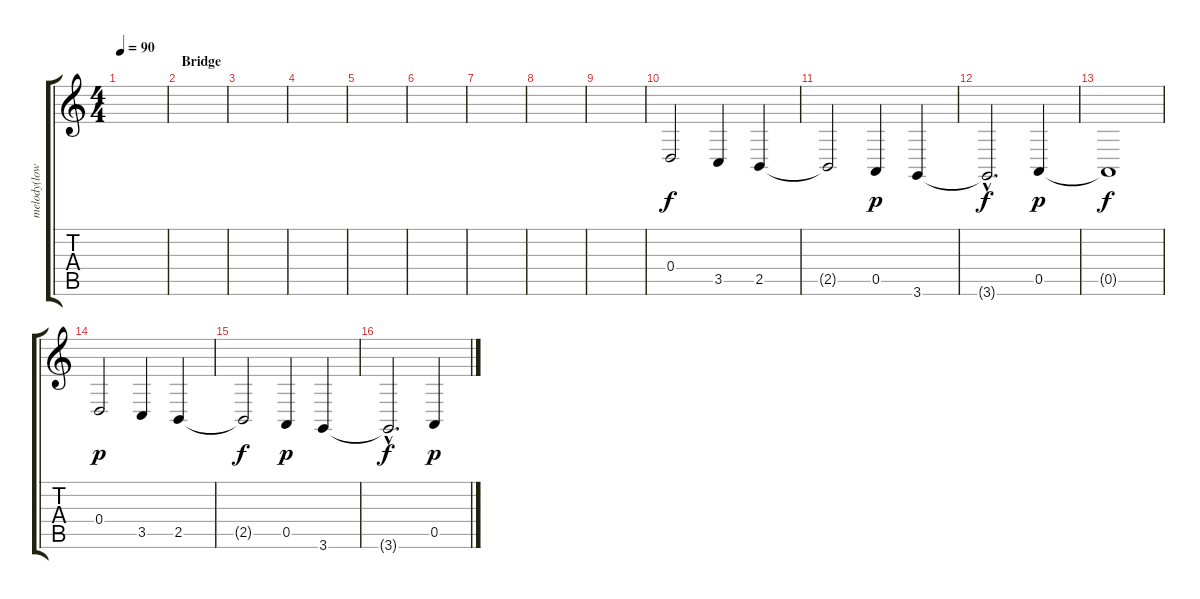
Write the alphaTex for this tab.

\track ("melody(low)" "melody(low") {instrument recorder}
\staff {score tabs}
\tuning (E4 B3 G3 D3 A2 E2) {hide}
\ts (4 4)
\tempo 90
\clef g2
\ks c
|
\section ("" "Bridge")
|
|
|
|
|
|
|
|
0.4.2 3.5.4 2.5.4 |
2.5{t}.2{dy f} 0.5.4{dy p} 3.6.4 |
3.6{hac t}.2{d dy f} 0.5.4{dy p} |
0.5{t}.1{dy f} |
0.4.2{dy p} 3.5.4 2.5.4 |
2.5{t}.2{dy f} 0.5.4{dy p} 3.6.4 |
3.6{hac t}.2{d dy f} 0.5.4{dy p}
